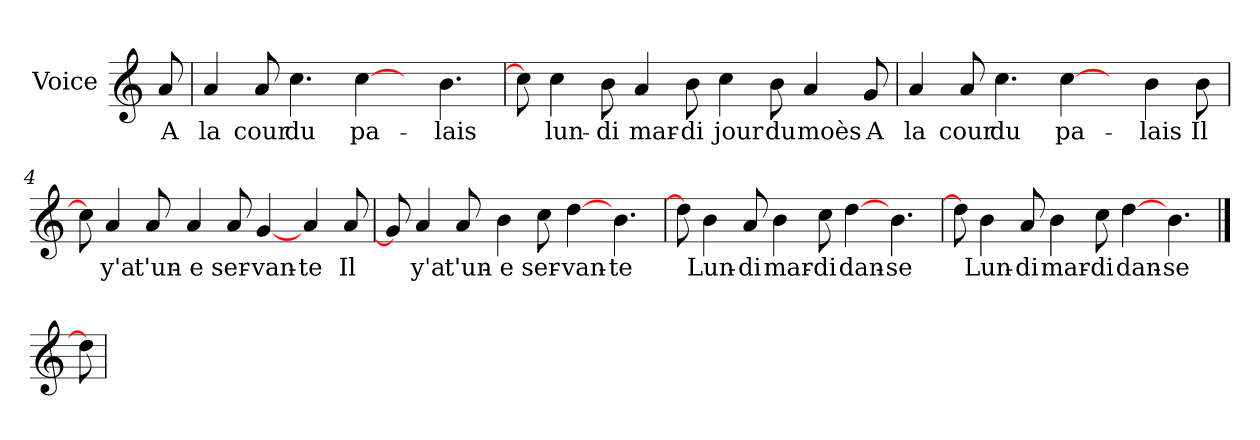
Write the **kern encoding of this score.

**kern	**text
*part1	*part1
*staff1	*staff1
*I"Voice	*
*I'V	*
*clefG2	*
*k[]	*
*C:	*
=	=
8a/	A
=1	=1
4a/	la
8a/	cour
4.cc\	du
[4cc\	pa-
8ryy	.
4.b\	-lais
=2	=2
8cc\]	.
4cc\	lun-
8b\	-di
4a/	mar-
8b\	-di
4cc\	jour
8b\	du
4a/	moès
8g/	A
=3	=3
4a/	la
8a/	cour
4.cc\	du
[4cc\	pa-
8ryy	.
4b\	-lais
8b\	Il
!!LO:LB:g=z
=4	=4
8cc\]	.
4a/	y'a
8a/	t'un-
4a/	-e
8a/	ser-
[4g/	-van-
4a/	-te
8a/	Il
=5	=5
8g/]	.
4a/	y'a
8a/	t'un-
4b\	-e
8cc\	ser-
[4dd\	-van-
4.b\	-te
=6	=6
8dd\]	.
4b\	Lun-
8a/	-di
4b\	mar-
8cc\	-di
[4dd\	dan-
4.b\	-se
=7	=7
8dd\]	.
4b\	Lun-
8a/	-di
4b\	mar-
8cc\	-di
[4dd\	dan-
4.b\	-se
==8	==8
8dd\]	.
=	=
*-	*-
